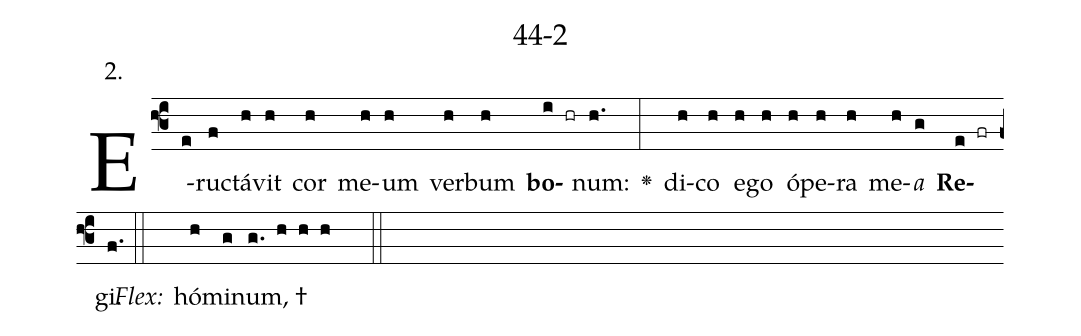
name: 44-2;
annotation: 2.;
%%
(f3)E(e)ruc(f)tá(h)vit(h) cor(h) me(h)um(h) ver(h)bum(h) <b>bo</b>(i hr)num:(h.) <v>\greheightstar</v>(:) di(h)co(h) e(h)go(h) ó(h)pe(h)ra(h) me(h)<i>a</i>(g) <b>Re</b>(e fr)gi.(f.) (::)
<i>Flex:</i>()  hó(h)mi(g)num, †(g. h h h  ::)

%E(h) u(h) o(h) u(g) a(e) e.(f.) (::)
